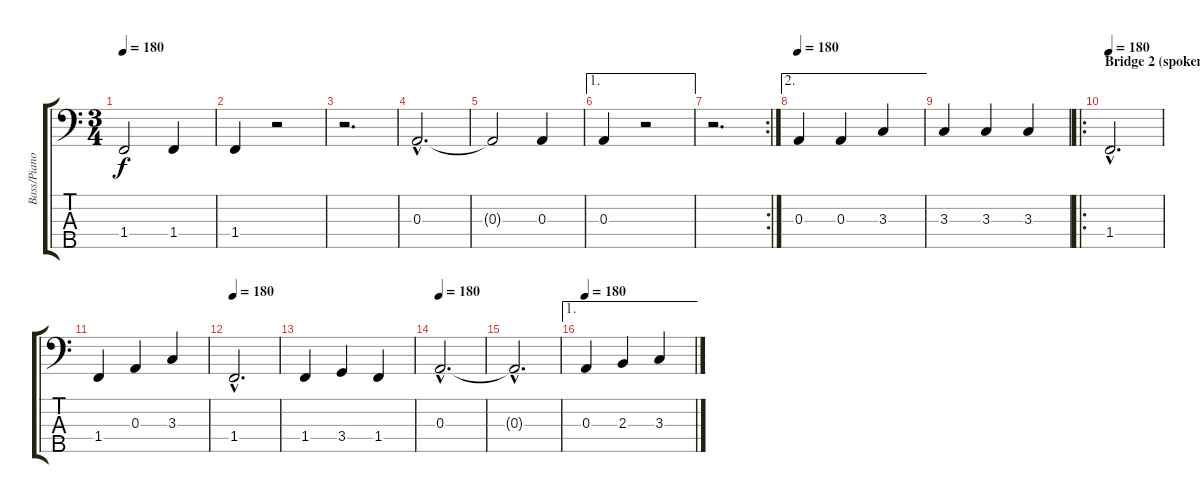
\track ("Bass/Piano" "Bass/Piano") {instrument electricbassfinger}
\staff {score tabs}
\tuning (G2 D2 A1 E1 B0) {hide}
\ts (3 4)
\tempo 180
\clef f4
\ks c
1.4{t}.2{dy f} 1.4.4 |
1.4.4 r.2 |
r.2{d} |
0.3{hac}.2{d} |
0.3{t}.2 0.3.4 |
\ae 1
0.3.4 r.2 |
\rc 2
r.2{d} |
\ae 2
\tempo 180
0.3.4 0.3.4 3.3.4 |
3.3.4 3.3.4 3.3.4 |
\ro
\section ("" "Bridge 2 (spoken part)")
\tempo 180
1.4{hac}.2{d} |
1.4.4 0.3.4 3.3.4 |
\tempo 180
1.4{hac}.2{d} |
1.4.4 3.4.4 1.4.4 |
\tempo 180
0.3{hac}.2{d} |
0.3{hac t}.2{d} |
\ae 1
\tempo 180
0.3.4 2.3.4 3.3.4
